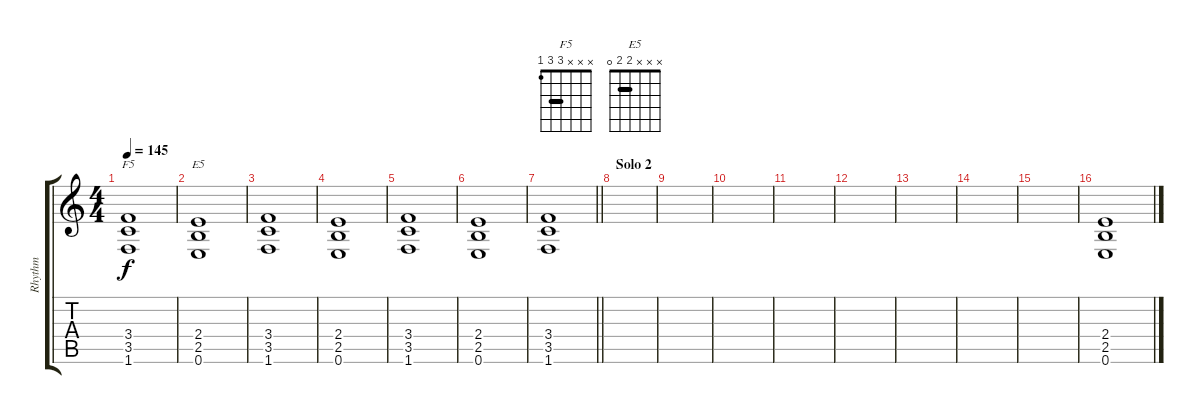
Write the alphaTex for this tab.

\track ("Rhythm" "Rhythm") {instrument distortionguitar}
\staff {score tabs}
\tuning (E4 B3 G3 D3 A2 E2) {hide}
\chord ("F5" x x x 3 3 1) {barre 3}
\chord ("E5" x x x 2 2 0) {barre 2}
\ts (4 4)
\tempo 145
\clef g2
\ks c
(3.4 3.5 1.6).1{ch "F5" dy f} |
(2.4 2.5 0.6).1{ch "E5"} |
(3.4 3.5 1.6).1 |
(2.4 2.5 0.6).1 |
(3.4 3.5 1.6).1 |
(2.4 2.5 0.6).1 |
\barLineRight lightlight
(3.4 3.5 1.6).1 |
\section ("" "Solo 2")
|
|
|
|
|
|
|
|
(2.4 2.5 0.6).1
